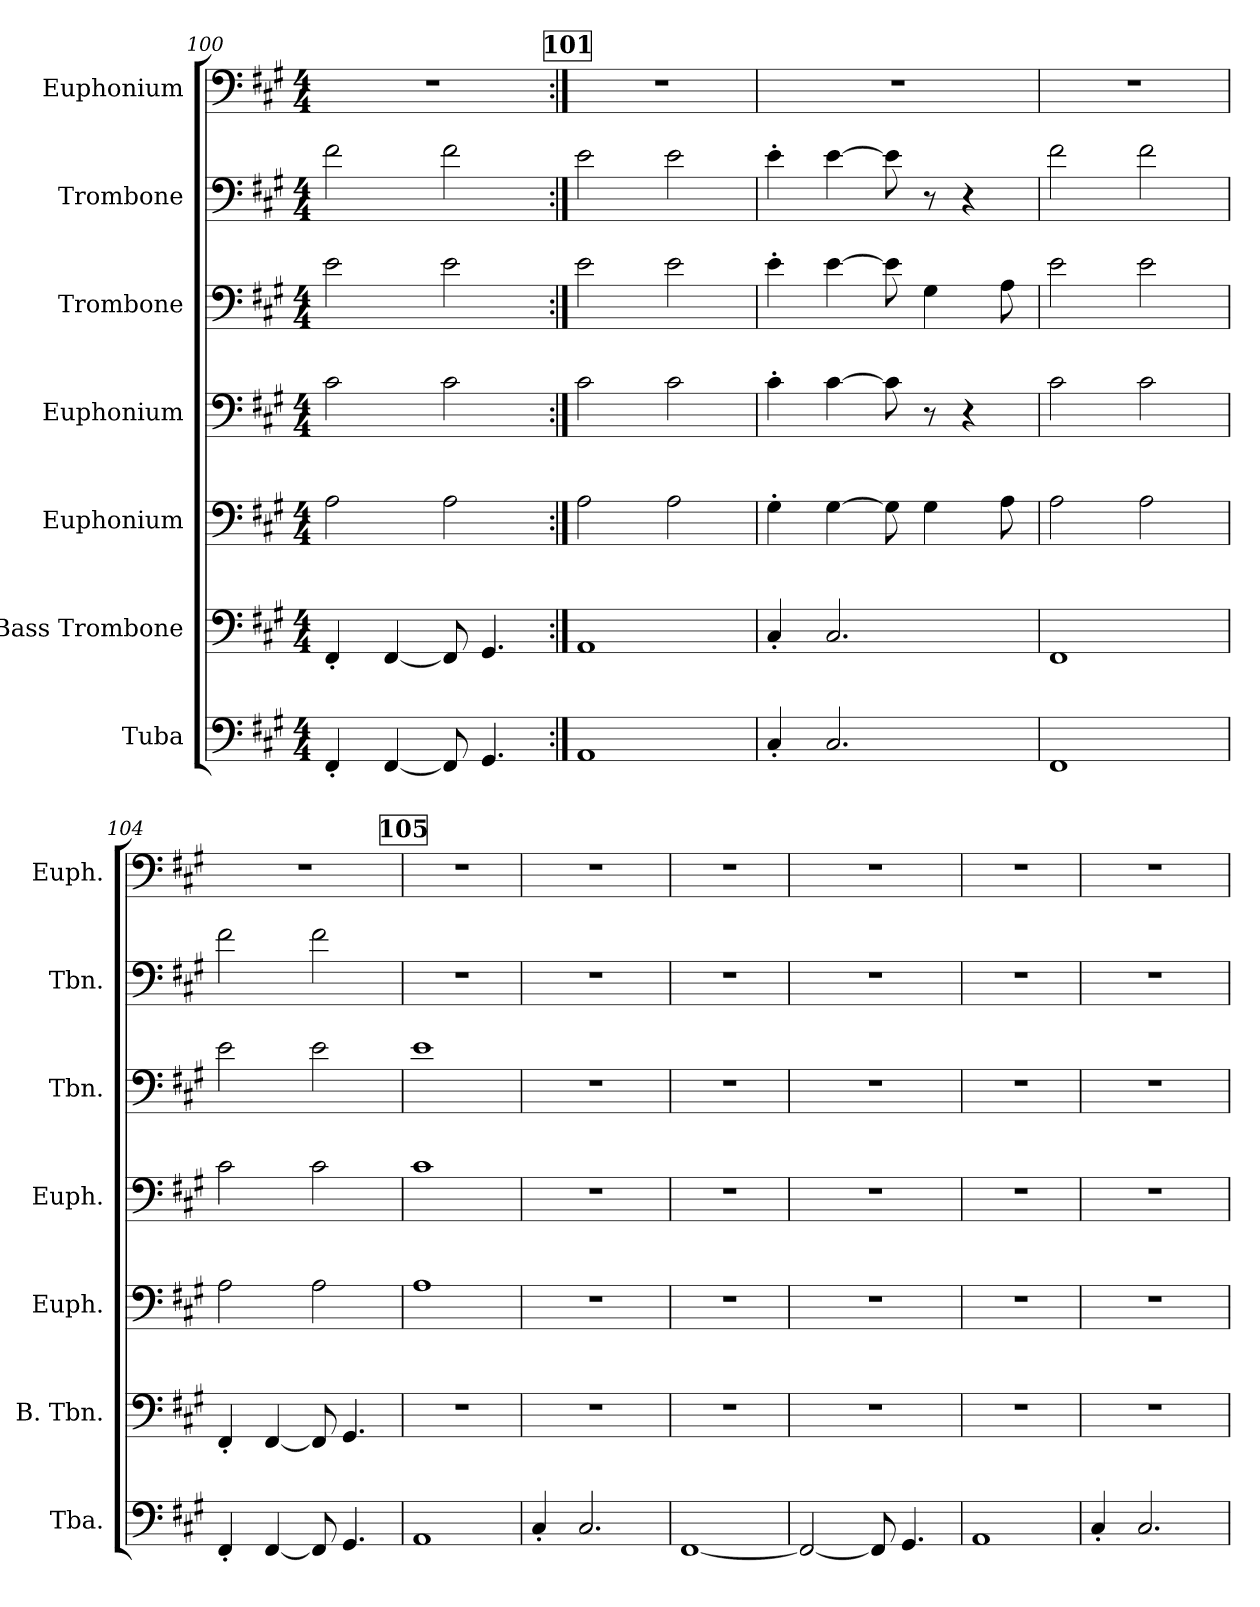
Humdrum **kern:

**kern	**kern	**kern	**kern	**kern	**kern	**kern
*part7	*part6	*part5	*part4	*part3	*part2	*part1
*staff7	*staff6	*staff5	*staff4	*staff3	*staff2	*staff1
*I"Tuba	*I"Bass Trombone	*I"Euphonium	*I"Euphonium	*I"Trombone	*I"Trombone	*I"Euphonium
*I'Tba.	*I'B. Tbn.	*I'Euph.	*I'Euph.	*I'Tbn.	*I'Tbn.	*I'Euph.
*clefF4	*clefF4	*clefF4	*clefF4	*clefF4	*clefF4	*clefF4
*k[f#c#g#]	*k[f#c#g#]	*k[f#c#g#]	*k[f#c#g#]	*k[f#c#g#]	*k[f#c#g#]	*k[f#c#g#]
*M4/4	*M4/4	*M4/4	*M4/4	*M4/4	*M4/4	*M4/4
=100	=100	=100	=100	=100	=100	=100
4FF#'/	4FF#'/	2A\	2c#\	2e\	2f#\	1r
[4FF#/	[4FF#/	.	.	.	.	.
8FF#/]	8FF#/]	2A\	2c#\	2e\	2f#\	.
4.GG#/	4.GG#/	.	.	.	.	.
!!LO:REH:place=s1:a:B:fs=14:t=101
=101:|!	=101:|!	=101:|!	=101:|!	=101:|!	=101:|!	=101:|!
1AA	1AA	2A\	2c#\	2e\	2e\	1r
.	.	2A\	2c#\	2e\	2e\	.
=102	=102	=102	=102	=102	=102	=102
4C#'/	4C#'/	4G#'\	4c#'\	4e'\	4e'\	1r
2.C#/	2.C#/	[4G#\	[4c#\	[4e\	[4e\	.
.	.	8G#\]	8c#\]	8e\]	8e\]	.
.	.	4G#\	8r	4G#\	8r	.
.	.	.	4r	.	4r	.
.	.	8A\	.	8A\	.	.
=103	=103	=103	=103	=103	=103	=103
1FF#	1FF#	2A\	2c#\	2e\	2f#\	1r
.	.	2A\	2c#\	2e\	2f#\	.
!!LO:PB:g=z
=104	=104	=104	=104	=104	=104	=104
4FF#'/	4FF#'/	2A\	2c#\	2e\	2f#\	1r
[4FF#/	[4FF#/	.	.	.	.	.
8FF#/]	8FF#/]	2A\	2c#\	2e\	2f#\	.
4.GG#/	4.GG#/	.	.	.	.	.
!!LO:REH:place=s1:a:B:fs=14:t=105
=105	=105	=105	=105	=105	=105	=105
1AA	1r	1A	1c#	1e	1r	1r
=106	=106	=106	=106	=106	=106	=106
4C#'/	1r	1r	1r	1r	1r	1r
2.C#/	.	.	.	.	.	.
=107	=107	=107	=107	=107	=107	=107
[1FF#	1r	1r	1r	1r	1r	1r
=108	=108	=108	=108	=108	=108	=108
2FF#/_	1r	1r	1r	1r	1r	1r
8FF#/]	.	.	.	.	.	.
4.GG#/	.	.	.	.	.	.
=109	=109	=109	=109	=109	=109	=109
1AA	1r	1r	1r	1r	1r	1r
=110	=110	=110	=110	=110	=110	=110
4C#'/	1r	1r	1r	1r	1r	1r
2.C#/	.	.	.	.	.	.
=	=	=	=	=	=	=
*-	*-	*-	*-	*-	*-	*-
